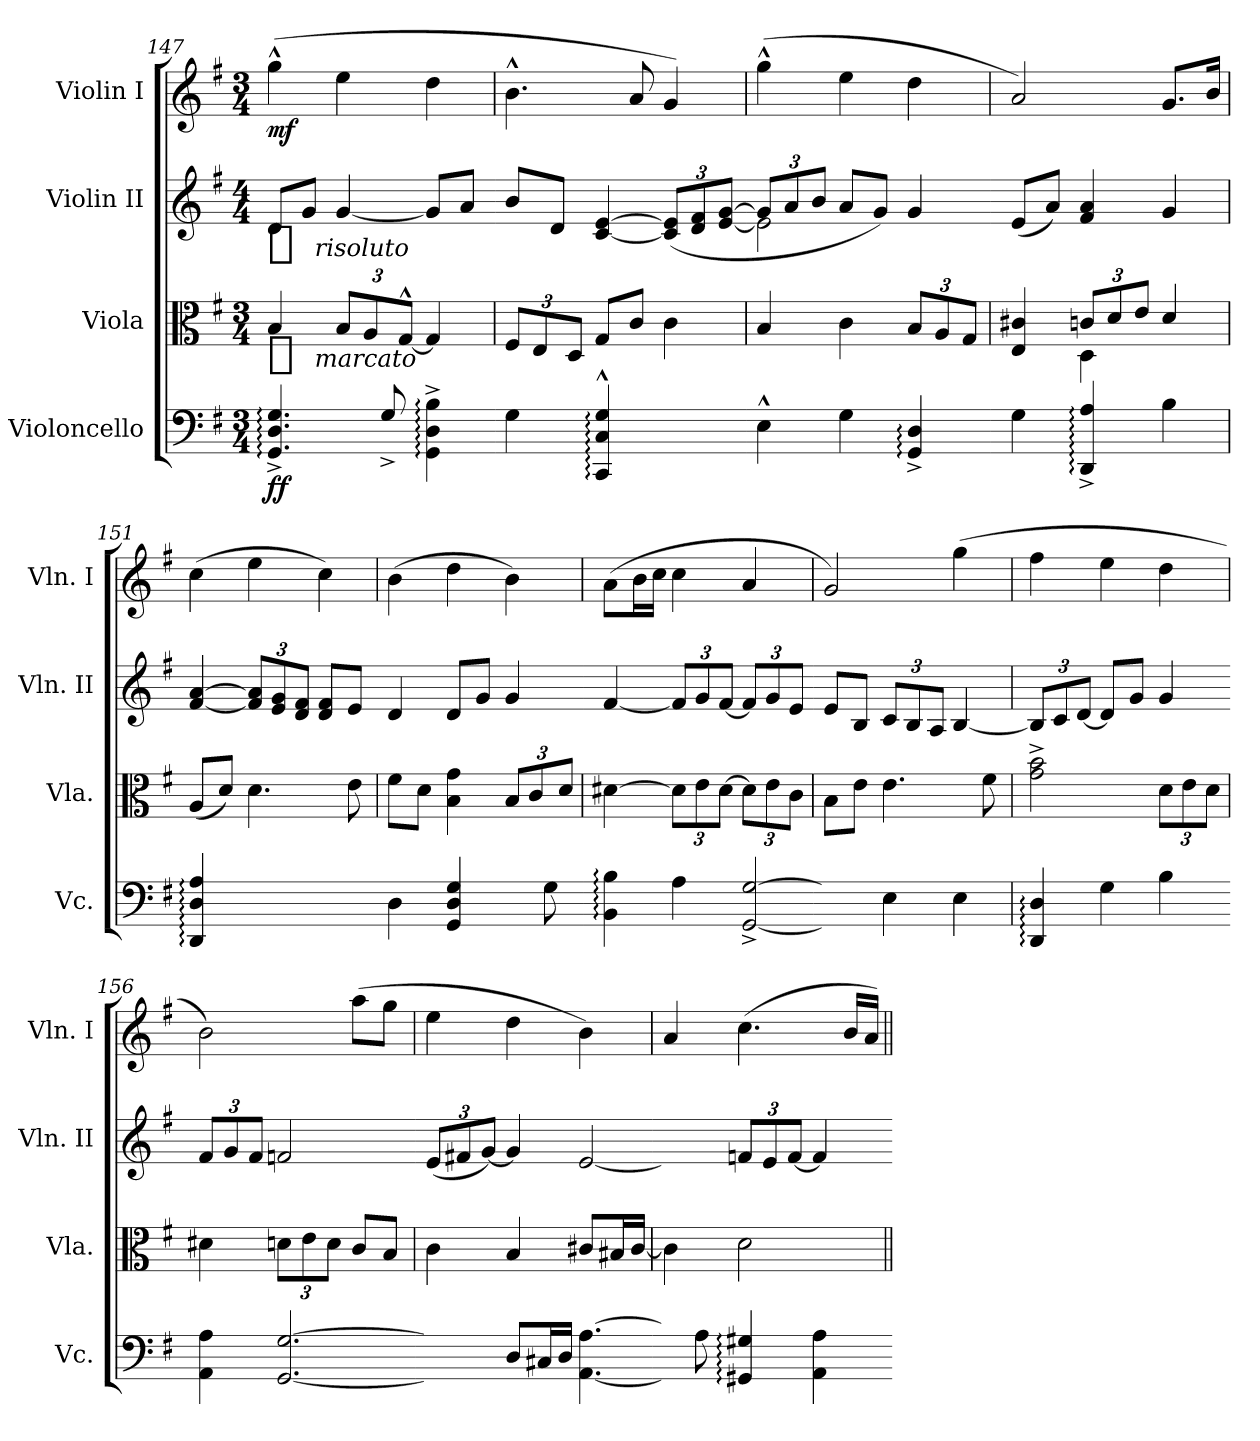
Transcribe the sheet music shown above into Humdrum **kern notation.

**kern	**dynam	**kern	**dynam	**kern	**dynam	**kern	**dynam
*part4	*part4	*part3	*part3	*part2	*part2	*part1	*part1
*staff4	*staff4	*staff3	*staff3	*staff2	*staff2	*staff1	*staff1
*I"Violoncello	*	*I"Viola	*	*I"Violin II	*	*I"Violin I	*
*I'Vc.	*	*I'Vla.	*	*I'Vln. II	*	*I'Vln. I	*
*clefF4	*	*clefC3	*	*clefG2	*	*clefG2	*
*k[f#]	*	*k[f#]	*	*k[f#]	*	*k[f#]	*
*G:	*	*G:	*	*G:	*	*G:	*
*M3/4	*	*M3/4	*	*M4/4	*	*M3/4	*
*MM121	*	*MM121	*	*MM121	*	*MM121	*
=147	=147	=147	=147	=147	=147	=147	=147
!	!	!	!LO:DY:t=%s marcato	!	!LO:DY:t=%s risoluto	!	!
4.GG:^ 4.D:^ 4.G:^	ff	4B	mf	8dL	mf	(4gg^^	mf
.	.	.	.	8gJ	.	.	.
.	.	12BL	.	[4g	.	4ee	.
.	.	12A	.	.	.	.	.
8G^>/	.	.	.	.	.	.	.
.	.	[12G^^J	.	.	.	.	.
4GG:^ 4D:^ 4B:^	.	4G]	.	8gL]	.	4dd	.
.	.	.	.	8aJ	.	.	.
=148-	=148	=148	=148	=148-	=148	=148	=148
4G	.	12F#L	.	8bL	.	4.b^^	.
.	.	12E	.	.	.	.	.
.	.	.	.	8dJ	.	.	.
.	.	12DJ	.	.	.	.	.
!LO:N:vis=4	!	!	!	!	!	!	!
2CC:^^ 2C:^^ 2G:^^	.	8GL	.	[4c [4e	.	.	.
.	.	8cJ	.	.	.	8a	.
.	.	4c	.	(>12c] 12e]L	.	4g)	.
.	.	.	.	12d 12f#	.	.	.
.	.	.	.	[12e [12gJ	.	.	.
=149-	=149	=149	=149	=149-	=149	=149	=149
*	*	*	*	*^	*	*	*
4E^^	.	4B	.	12gL]	2e]	.	(4gg^^	.
.	.	.	.	12a	.	.	.	.
.	.	.	.	12bJ	.	.	.	.
4G	.	4c	.	8aL	.	.	4ee	.
.	.	.	.	8gJ)	.	.	.	.
4GG:^ 4D:^	.	12BL	.	4g	4ryy	.	4dd	.
.	.	12A	.	.	.	.	.	.
.	.	12GJ	.	.	.	.	.	.
*	*	*	*	*v	*v	*	*	*
=150-	=150	=150	=150	=150-	=150	=150	=150
*	*	*^	*	*	*	*	*
4G	.	4E 4c#X	4ryy	.	(8eL	.	2a)	.
.	.	.	.	.	8aJ)	.	.	.
4DD:^ 4A:^	.	12cnL	4D	.	4f# 4a	.	.	.
.	.	12d	.	.	.	.	.	.
.	.	12eJ	.	.	.	.	.	.
4B	.	4d/	4ryy	.	4g	.	8.gL	.
.	.	.	.	.	.	.	16bJk	.
*	*	*v	*v	*	*	*	*	*
=151	=151	=151	=151	=151	=151	=151	=151
!LO:N:vis=4	!	!	!	!	!	!	!
2.DD: 2.D: 2.A:	.	(8AL	.	[4f# [4a	.	(4cc	.
.	.	8dJ)	.	.	.	.	.
.	.	4.d	.	12f#] 12a]L	.	4ee	.
.	.	.	.	12e 12g	.	.	.
.	.	.	.	12d 12f#J	.	.	.
.	.	.	.	8d 8f#L	.	4cc)	.
.	.	8e	.	8eJ	.	.	.
=152-	=152	=152	=152	=152-	=152	=152	=152
4D	.	8f#L	.	4d	.	(4b	.
.	.	8dJ	.	.	.	.	.
!LO:N:vis=4	!	!	!	!	!	!	!
4.GG 4.D 4.G	.	4B 4g	.	8dL	.	4dd	.
.	.	.	.	8gJ	.	.	.
.	.	12B/L	.	4g	.	4b)	.
.	.	12c	.	.	.	.	.
8G	.	.	.	.	.	.	.
.	.	12dJ	.	.	.	.	.
=153-	=153	=153	=153	=153-	=153	=153	=153
4BB: 4B:	.	[4d#X	.	[4f#	.	(8aL	.
.	.	.	.	.	.	16bL	.
.	.	.	.	.	.	16ccJJ	.
4A	.	12d#L]	.	12f#L]	.	4cc	.
.	.	12e	.	12g	.	.	.
.	.	[12d#J	.	[12f#J	.	.	.
!LO:N:vis=2	!	!	!	!	!	!	!
[4GG^> [4G^>	.	12d#L]	.	12f#L]	.	4a	.
.	.	12e	.	12g	.	.	.
.	.	12cJ	.	12eJ	.	.	.
=154-	=154	=154	=154	=154-	=154	=154	=154
4GGyy] 4Gyy]	.	8BL	.	8eL	.	2g)	.
.	.	8eJ	.	8BJ	.	.	.
4E	.	4.e	.	12cL	.	.	.
.	.	.	.	12B	.	.	.
.	.	.	.	12AJ	.	.	.
4E	.	.	.	[4B	.	(4gg	.
.	.	8f#	.	.	.	.	.
=155	=155	=155	=155	=155	=155	=155	=155
4DD: 4D:	.	2g^ 2b^	.	12BL]	.	4ff#	.
.	.	.	.	12c	.	.	.
.	.	.	.	[12dJ	.	.	.
4G	.	.	.	8dL]	.	4ee	.
.	.	.	.	8gJ	.	.	.
4B	.	12dL	.	4g	.	4dd	.
.	.	12e	.	.	.	.	.
.	.	12dJ	.	.	.	.	.
=156-	=156	=156	=156	=156-	=156	=156	=156
4AA 4A	.	4d#X	.	12f#L	.	2b)	.
.	.	.	.	12g	.	.	.
.	.	.	.	12f#J	.	.	.
!LO:N:vis=2.	!	!	!	!	!	!	!
[2GG [2G	.	12dnL	.	2fn	.	.	.
.	.	12e	.	.	.	.	.
.	.	12dJ	.	.	.	.	.
.	.	8cL	.	.	.	(8aaL	.
.	.	8BJ	.	.	.	8ggJ	.
=157-	=157	=157	=157	=157-	=157	=157	=157
4GGyy] 4Gyy]	.	4c	.	(12eL	.	4ee	.
.	.	.	.	12f#X	.	.	.
.	.	.	.	[12gJ)	.	.	.
8DL	.	4B	.	4g]	.	4dd	.
16C#XL	.	.	.	.	.	.	.
16DJJ	.	.	.	.	.	.	.
!LO:N:vis=4.	!	!	!	!LO:N:vis=2	!	!	!
[4AA [4A	.	8c#XL	.	[4e	.	4b)	.
.	.	16B#XL	.	.	.	.	.
.	.	[16c#JJ	.	.	.	.	.
=158-	=158	=158	=158	=158-	=158	=158	=158
8AAyy] 8Ayy]	.	4c#]	.	4eyy]	.	4a	.
8A	.	.	.	.	.	.	.
4GG#X: 4G#X:	.	2d	.	12fnL	.	(4.cc	.
.	.	.	.	12e	.	.	.
.	.	.	.	[12fJ	.	.	.
4AA 4A	.	.	.	4f]	.	.	.
.	.	.	.	.	.	16bLL	.
.	.	.	.	.	.	16aJJ)	.
=-	=||	=||	=||	=-	=||	=||	=||
*-	*-	*-	*-	*-	*-	*-	*-
